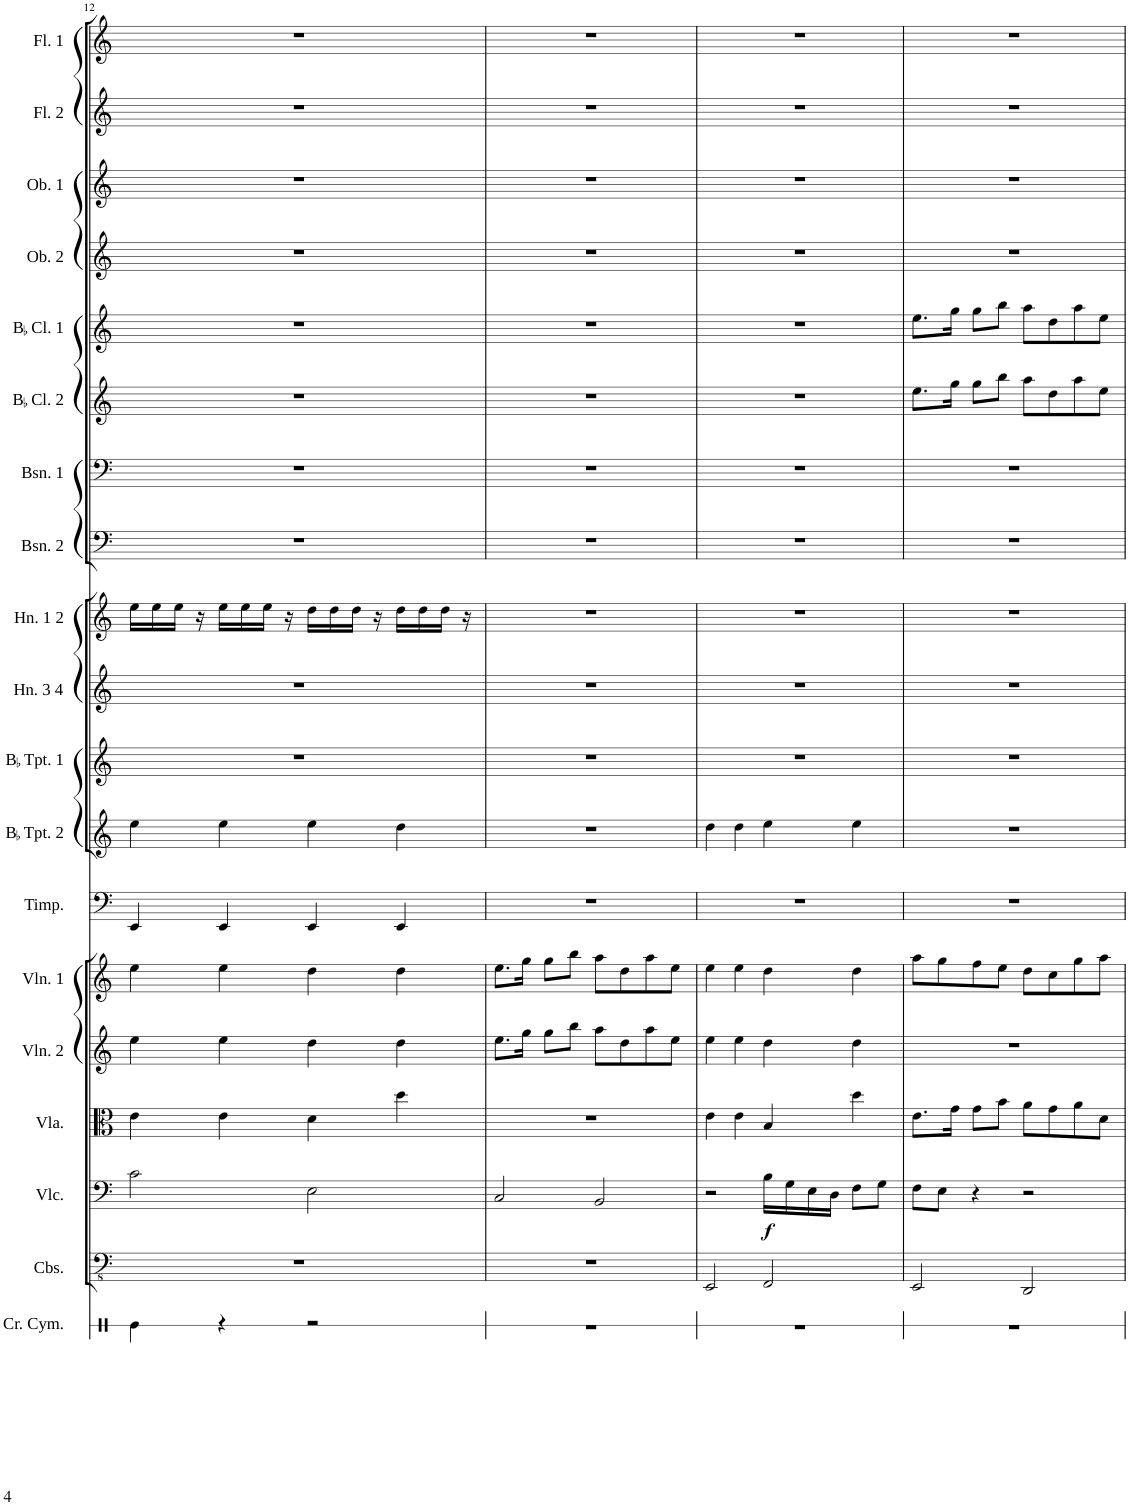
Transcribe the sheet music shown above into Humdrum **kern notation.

**kern	**kern	**kern	**dynam	**kern	**kern	**kern	**kern	**kern	**kern	**kern	**kern	**kern	**kern	**kern	**kern	**kern	**kern	**kern	**kern
*part19	*part18	*part17	*part17	*part16	*part15	*part14	*part13	*part12	*part11	*part10	*part9	*part8	*part7	*part6	*part5	*part4	*part3	*part2	*part1
*staff19	*staff18	*staff17	*staff17	*staff16	*staff15	*staff14	*staff13	*staff12	*staff11	*staff10	*staff9	*staff8	*staff7	*staff6	*staff5	*staff4	*staff3	*staff2	*staff1
*I"Crash Cymbal	*I"Contrabass	*I"Violoncello	*	*I"Viola	*I"Violin 2	*I"Violin 1	*I"Timpani	*I"BaccidentalFlat Trumpet 2	*I"BaccidentalFlat Trumpet 1	*I"Horn 3 4	*I"Horn 1 2	*I"Bassoon 2	*I"Bassoon 1	*I"BaccidentalFlat Clarinet 2	*I"BaccidentalFlat Clarinet 1	*I"Oboe 2	*I"Oboe 1	*I"Flute 2	*I"Flute 1
*I'Cr. Cym.	*I'Cbs.	*I'Vlc.	*	*I'Vla.	*I'Vln. 2	*I'Vln. 1	*I'Timp.	*I'BaccidentalFlat Tpt. 2	*I'BaccidentalFlat Tpt. 1	*I'Hn. 3 4	*I'Hn. 1 2	*I'Bsn. 2	*I'Bsn. 1	*I'BaccidentalFlat Cl. 2	*I'BaccidentalFlat Cl. 1	*I'Ob. 2	*I'Ob. 1	*I'Fl. 2	*I'Fl. 1
!!LO:PB:g=z
*clefX	*clefFv4	*clefF4	*	*clefC3	*clefG2	*clefG2	*clefF4	*clefG2	*clefG2	*clefG2	*clefG2	*clefF4	*clefF4	*clefG2	*clefG2	*clefG2	*clefG2	*clefG2	*clefG2
*	*	*	*	*	*	*	*	*ITrd1c2	*ITrd1c2	*ITrd4c7	*ITrd4c7	*	*	*ITrd1c2	*ITrd1c2	*	*	*	*
*k[]	*k[]	*k[]	*	*k[]	*k[]	*k[]	*k[]	*k[]	*k[]	*k[]	*k[]	*k[]	*k[]	*k[]	*k[]	*k[]	*k[]	*k[]	*k[]
*M4/4	*M4/4	*M4/4	*	*M4/4	*M4/4	*M4/4	*M4/4	*M4/4	*M4/4	*M4/4	*M4/4	*M4/4	*M4/4	*M4/4	*M4/4	*M4/4	*M4/4	*M4/4	*M4/4
=12	=12	=12	=12	=12	=12	=12	=12	=12	=12	=12	=12	=12	=12	=12	=12	=12	=12	=12	=12
4Re\	1r	2c\	.	4e\	4ee\	4ee\	4EE/	4ee\	1r	1r	16ee\LL	1r	1r	1r	1r	1r	1r	1r	1r
.	.	.	.	.	.	.	.	.	.	.	16ee\	.	.	.	.	.	.	.	.
.	.	.	.	.	.	.	.	.	.	.	16ee\JJ	.	.	.	.	.	.	.	.
.	.	.	.	.	.	.	.	.	.	.	16r	.	.	.	.	.	.	.	.
4r	.	.	.	4e\	4ee\	4ee\	4EE/	4ee\	.	.	16ee\LL	.	.	.	.	.	.	.	.
.	.	.	.	.	.	.	.	.	.	.	16ee\	.	.	.	.	.	.	.	.
.	.	.	.	.	.	.	.	.	.	.	16ee\JJ	.	.	.	.	.	.	.	.
.	.	.	.	.	.	.	.	.	.	.	16r	.	.	.	.	.	.	.	.
2r	.	2E\	.	4d\	4dd\	4dd\	4EE/	4ee\	.	.	16dd\LL	.	.	.	.	.	.	.	.
.	.	.	.	.	.	.	.	.	.	.	16dd\	.	.	.	.	.	.	.	.
.	.	.	.	.	.	.	.	.	.	.	16dd\JJ	.	.	.	.	.	.	.	.
.	.	.	.	.	.	.	.	.	.	.	16r	.	.	.	.	.	.	.	.
.	.	.	.	4dd\	4dd\	4dd\	4EE/	4dd\	.	.	16dd\LL	.	.	.	.	.	.	.	.
.	.	.	.	.	.	.	.	.	.	.	16dd\	.	.	.	.	.	.	.	.
.	.	.	.	.	.	.	.	.	.	.	16dd\JJ	.	.	.	.	.	.	.	.
.	.	.	.	.	.	.	.	.	.	.	16r	.	.	.	.	.	.	.	.
=13	=13	=13	=13	=13	=13	=13	=13	=13	=13	=13	=13	=13	=13	=13	=13	=13	=13	=13	=13
1r	1r	2C/	.	1r	8.ee\L	8.ee\L	1r	1r	1r	1r	1r	1r	1r	1r	1r	1r	1r	1r	1r
.	.	.	.	.	16gg\Jk	16gg\Jk	.	.	.	.	.	.	.	.	.	.	.	.	.
.	.	.	.	.	8gg\L	8gg\L	.	.	.	.	.	.	.	.	.	.	.	.	.
.	.	.	.	.	8bb\J	8bb\J	.	.	.	.	.	.	.	.	.	.	.	.	.
.	.	2BB/	.	.	8aa\L	8aa\L	.	.	.	.	.	.	.	.	.	.	.	.	.
.	.	.	.	.	8dd\	8dd\	.	.	.	.	.	.	.	.	.	.	.	.	.
.	.	.	.	.	8aa\	8aa\	.	.	.	.	.	.	.	.	.	.	.	.	.
.	.	.	.	.	8ee\J	8ee\J	.	.	.	.	.	.	.	.	.	.	.	.	.
=14	=14	=14	=14	=14	=14	=14	=14	=14	=14	=14	=14	=14	=14	=14	=14	=14	=14	=14	=14
1r	2EEE/	2r	.	4e\	4ee\	4ee\	1r	4dd\	1r	1r	1r	1r	1r	1r	1r	1r	1r	1r	1r
.	.	.	.	4e\	4ee\	4ee\	.	4dd\	.	.	.	.	.	.	.	.	.	.	.
!	!	!	!LO:DY:b	!	!	!	!	!	!	!	!	!	!	!	!	!	!	!	!
.	2FFF/	16B\LL	f	4B/	4dd\	4dd\	.	4ee\	.	.	.	.	.	.	.	.	.	.	.
.	.	16G\	.	.	.	.	.	.	.	.	.	.	.	.	.	.	.	.	.
.	.	16E\	.	.	.	.	.	.	.	.	.	.	.	.	.	.	.	.	.
.	.	16D\JJ	.	.	.	.	.	.	.	.	.	.	.	.	.	.	.	.	.
.	.	8F\L	.	4dd\	4dd\	4dd\	.	4ee\	.	.	.	.	.	.	.	.	.	.	.
.	.	8G\J	.	.	.	.	.	.	.	.	.	.	.	.	.	.	.	.	.
=15	=15	=15	=15	=15	=15	=15	=15	=15	=15	=15	=15	=15	=15	=15	=15	=15	=15	=15	=15
1r	2EEE/	8F\L	.	8.e\L	1r	8aa\L	1r	1r	1r	1r	1r	1r	1r	8.ee\L	8.ee\L	1r	1r	1r	1r
.	.	8E\J	.	.	.	8gg\	.	.	.	.	.	.	.	.	.	.	.	.	.
.	.	.	.	16g\Jk	.	.	.	.	.	.	.	.	.	16gg\Jk	16gg\Jk	.	.	.	.
.	.	4r	.	8g\L	.	8ff\	.	.	.	.	.	.	.	8gg\L	8gg\L	.	.	.	.
.	.	.	.	8b\J	.	8ee\J	.	.	.	.	.	.	.	8bb\J	8bb\J	.	.	.	.
.	2DDD/	2r	.	8a\L	.	8dd\L	.	.	.	.	.	.	.	8aa\L	8aa\L	.	.	.	.
.	.	.	.	8g\	.	8cc\	.	.	.	.	.	.	.	8dd\	8dd\	.	.	.	.
.	.	.	.	8a\	.	8gg\	.	.	.	.	.	.	.	8aa\	8aa\	.	.	.	.
.	.	.	.	8d\J	.	8aa\J	.	.	.	.	.	.	.	8ee\J	8ee\J	.	.	.	.
=	=	=	=	=	=	=	=	=	=	=	=	=	=	=	=	=	=	=	=
*-	*-	*-	*-	*-	*-	*-	*-	*-	*-	*-	*-	*-	*-	*-	*-	*-	*-	*-	*-
